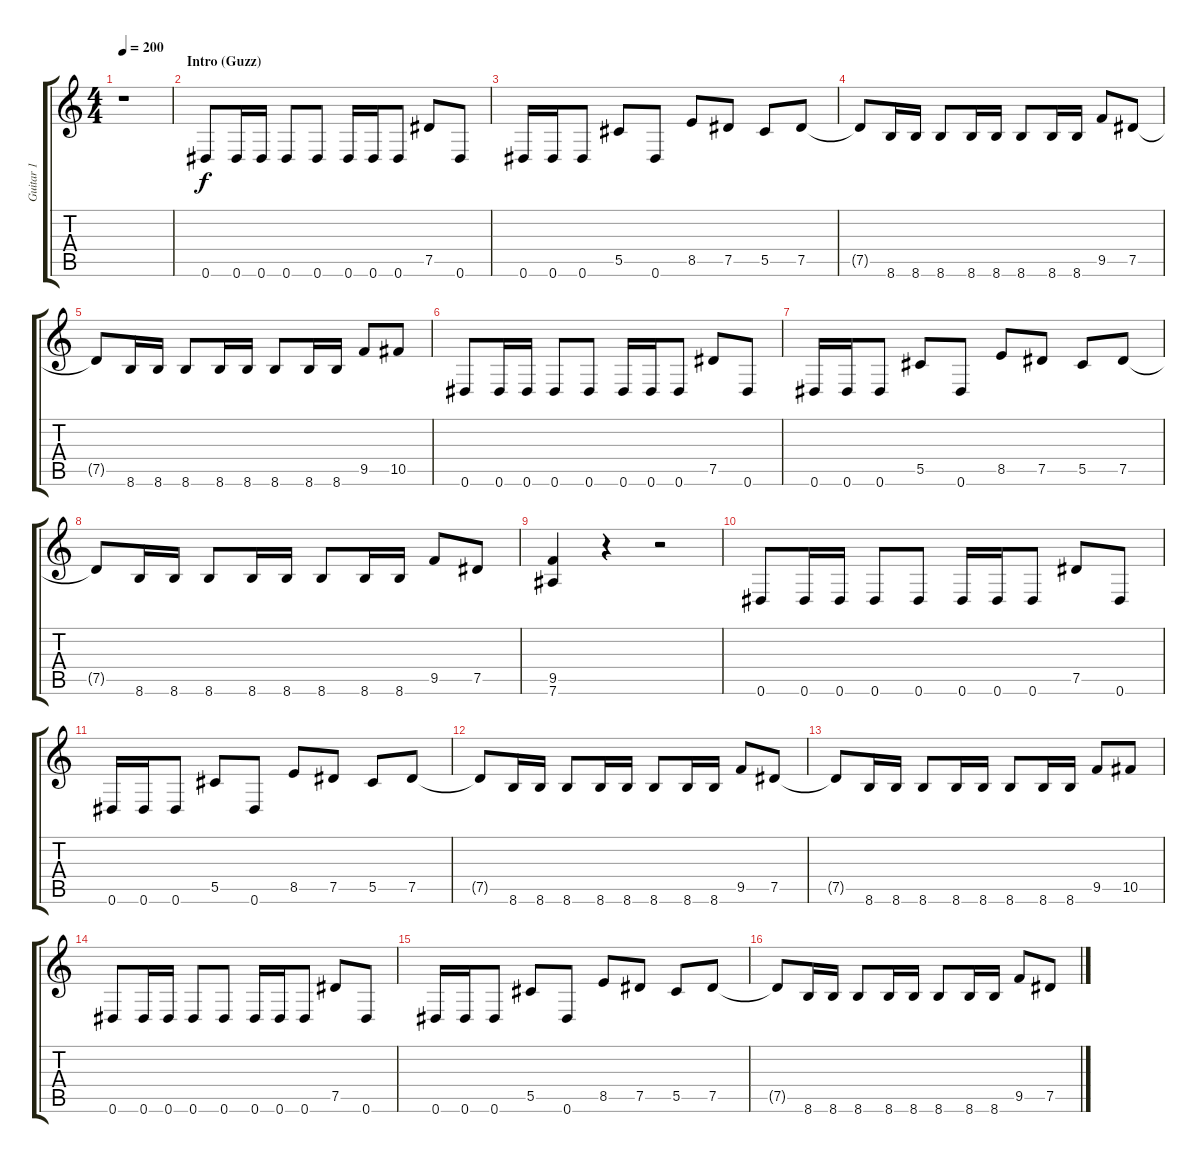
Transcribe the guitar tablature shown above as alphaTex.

\track ("Guitar 1" "Guitar 1") {instrument distortionguitar}
\staff {score tabs}
\tuning (Eb4 Bb3 Gb3 Db3 Ab2 Eb2) {hide}
\ts (4 4)
\tempo 200
\clef g2
\ks c
r.1{dy f instrument distortionguitar} |
\section ("" "Intro (Guzz)")
0.6.8 0.6.16 0.6.16 0.6.8 0.6.8 0.6.16 0.6.16 0.6.8 7.5.8 0.6.8 |
0.6.16 0.6.16 0.6.8 5.5.8 0.6.8 8.5.8 7.5.8 5.5.8 7.5.8 |
7.5{t}.8 8.6.16 8.6.16 8.6.8 8.6.16 8.6.16 8.6.8 8.6.16 8.6.16 9.5.8 7.5.8 |
7.5{t}.8 8.6.16 8.6.16 8.6.8 8.6.16 8.6.16 8.6.8 8.6.16 8.6.16 9.5.8 10.5.8 |
0.6.8 0.6.16 0.6.16 0.6.8 0.6.8 0.6.16 0.6.16 0.6.8 7.5.8 0.6.8 |
0.6.16 0.6.16 0.6.8 5.5.8 0.6.8 8.5.8 7.5.8 5.5.8 7.5.8 |
7.5{t}.8 8.6.16 8.6.16 8.6.8 8.6.16 8.6.16 8.6.8 8.6.16 8.6.16 9.5.8 7.5.8 |
(9.5 7.6).4 r.4 r.2 |
0.6.8 0.6.16 0.6.16 0.6.8 0.6.8 0.6.16 0.6.16 0.6.8 7.5.8 0.6.8 |
0.6.16 0.6.16 0.6.8 5.5.8 0.6.8 8.5.8 7.5.8 5.5.8 7.5.8 |
7.5{t}.8 8.6.16 8.6.16 8.6.8 8.6.16 8.6.16 8.6.8 8.6.16 8.6.16 9.5.8 7.5.8 |
7.5{t}.8 8.6.16 8.6.16 8.6.8 8.6.16 8.6.16 8.6.8 8.6.16 8.6.16 9.5.8 10.5.8 |
0.6.8 0.6.16 0.6.16 0.6.8 0.6.8 0.6.16 0.6.16 0.6.8 7.5.8 0.6.8 |
0.6.16 0.6.16 0.6.8 5.5.8 0.6.8 8.5.8 7.5.8 5.5.8 7.5.8 |
7.5{t}.8 8.6.16 8.6.16 8.6.8 8.6.16 8.6.16 8.6.8 8.6.16 8.6.16 9.5.8 7.5.8
